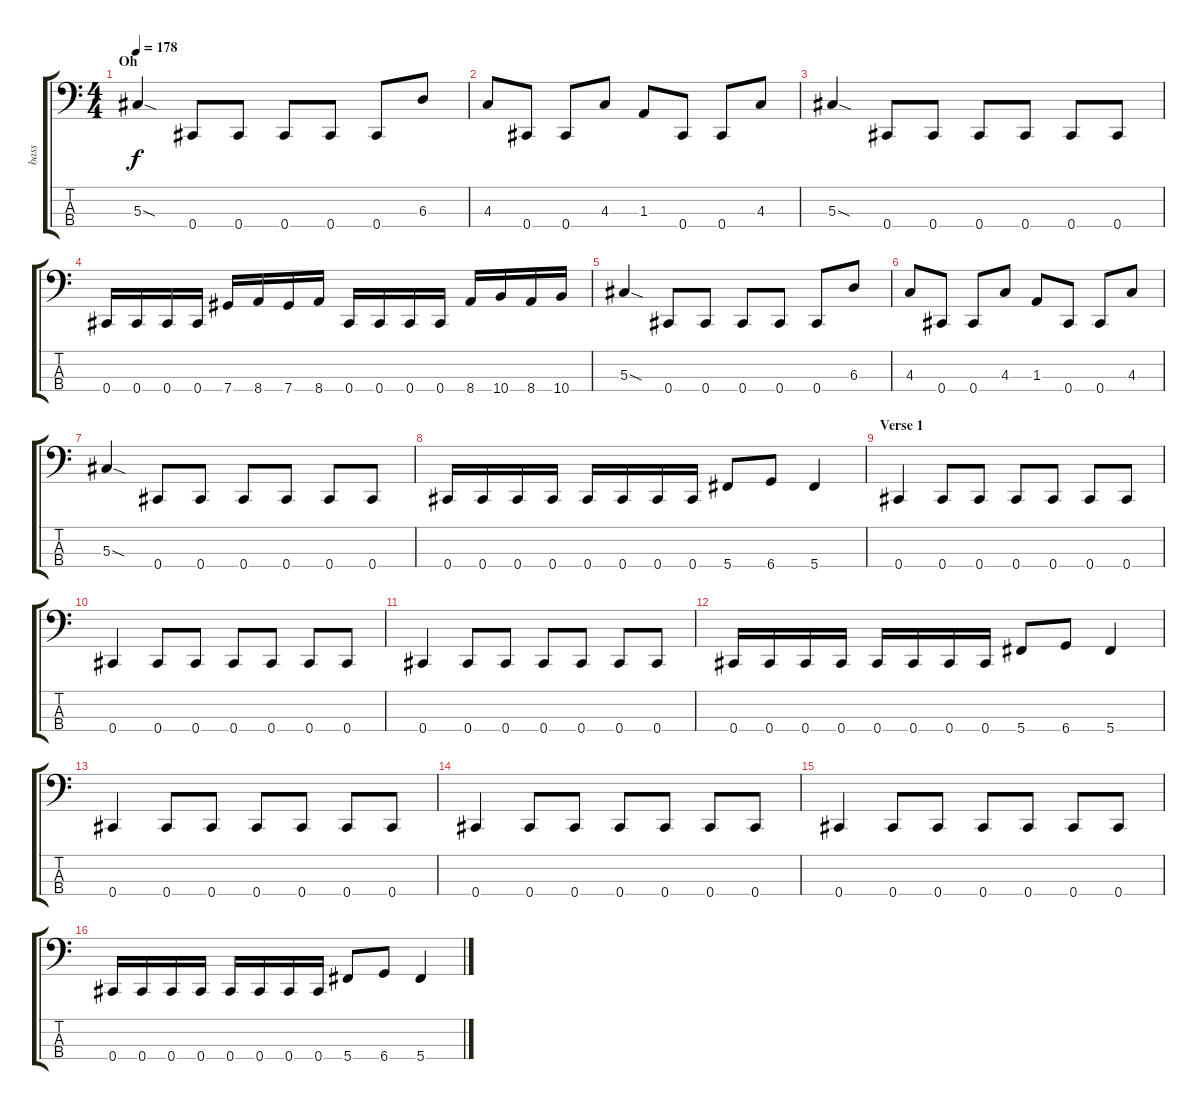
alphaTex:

\track ("bass" "bass") {instrument electricbasspick}
\staff {score tabs}
\tuning (Gb2 Db2 Ab1 Db1) {hide}
\ts (4 4)
\section ("" "Oh")
\tempo 178
\clef f4
\ks c
5.3{sod}.4{dy f} 0.4.8 0.4.8 0.4.8 0.4.8 0.4.8 6.3.8 |
4.3.8 0.4.8 0.4.8 4.3.8 1.3.8 0.4.8 0.4.8 4.3.8 |
5.3{sod}.4 0.4.8 0.4.8 0.4.8 0.4.8 0.4.8 0.4.8 |
0.4.16 0.4.16 0.4.16 0.4.16 7.4.16 8.4.16 7.4.16 8.4.16 0.4.16 0.4.16 0.4.16 0.4.16 8.4.16 10.4.16 8.4.16 10.4.16 |
5.3{sod}.4 0.4.8 0.4.8 0.4.8 0.4.8 0.4.8 6.3.8 |
4.3.8 0.4.8 0.4.8 4.3.8 1.3.8 0.4.8 0.4.8 4.3.8 |
5.3{sod}.4 0.4.8 0.4.8 0.4.8 0.4.8 0.4.8 0.4.8 |
0.4.16 0.4.16 0.4.16 0.4.16 0.4.16 0.4.16 0.4.16 0.4.16 5.4.8 6.4.8 5.4.4 |
\section ("" "Verse 1")
0.4.4 0.4.8 0.4.8 0.4.8 0.4.8 0.4.8 0.4.8 |
0.4.4 0.4.8 0.4.8 0.4.8 0.4.8 0.4.8 0.4.8 |
0.4.4 0.4.8 0.4.8 0.4.8 0.4.8 0.4.8 0.4.8 |
0.4.16 0.4.16 0.4.16 0.4.16 0.4.16 0.4.16 0.4.16 0.4.16 5.4.8 6.4.8 5.4.4 |
0.4.4 0.4.8 0.4.8 0.4.8 0.4.8 0.4.8 0.4.8 |
0.4.4 0.4.8 0.4.8 0.4.8 0.4.8 0.4.8 0.4.8 |
0.4.4 0.4.8 0.4.8 0.4.8 0.4.8 0.4.8 0.4.8 |
0.4.16 0.4.16 0.4.16 0.4.16 0.4.16 0.4.16 0.4.16 0.4.16 5.4.8 6.4.8 5.4.4
